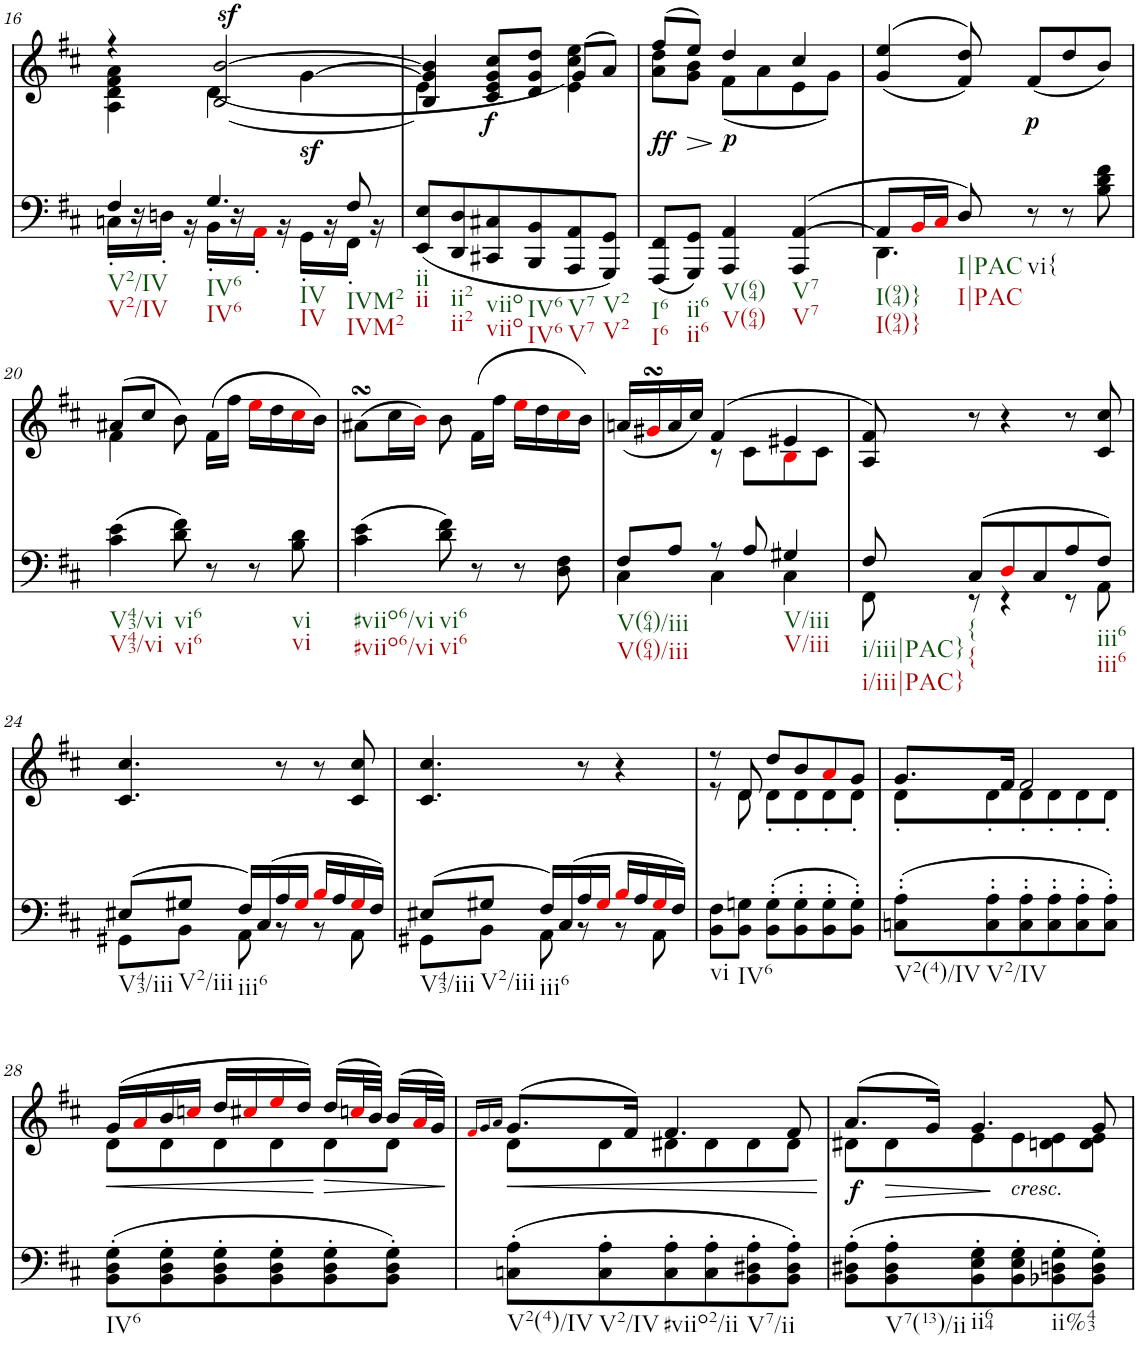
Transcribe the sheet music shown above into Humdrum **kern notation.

**kern	**dynam	**harte	**kern	**dynam
*part2	*part2	*part2	*part1	*part1
*staff2	*staff2	*	*staff1	*staff1
*I"piano	*	*	*I"piano	*
*I'Pno	*	*	*I'Pno	*
!!LO:PB:g=z
*clefF4	*	*	*clefG2	*
*k[f#c#]	*	*	*k[f#c#]	*
*D:	*	*	*D:	*
*M3/4	*	*	*M3/4	*
=16	=16	=16	=16	=16
*^	*	*	*^	*
4F#/	16Cn'\LL	.	.	4r	4A\ 4d\ 4f#\ 4a\	.
.	16r	.	.	.	.	.
.	16Dn'\JJ	.	.	.	.	.
.	16r	.	.	.	.	.
!	!	!	!	!	!	!LO:DY:a
4.G/	16BB'\LL	.	.	([<2B/ [2b/	4d\	sf
.	16r	.	.	.	.	.
.	16AA'i\JJ	.	.	.	.	.
.	16r	.	.	.	.	.
!	!	!	!	!	!	!LO:DY:b
.	16GG'\LL	.	.	.	[>4g\	sf
.	16r	.	.	.	.	.
8F#/	16FF#'\JJ	.	.	.	.	.
.	16r	.	.	.	.	.
*v	*v	*	*	*	*	*
=17	=17	=17	=17	=17	=17
(8EE/ 8E/L	.	.	4B/] 4g/] 4b/]	4e\	.
8DD/ 8D/	.	.	.	.	.
!	!	!	!	!	!LO:DY:b
8CC#X/ 8C#X/	.	.	8c#/ 8e/ 8g/ 8cc#/L	4ryy	f
8BBB/ 8BB/	.	.	8d/ 8g/ 8dd/J	.	.
8AAA/ 8AA/	.	.	(>8g/L	4e\ 4cc#\ 4ee\)	.
8GGG/ 8GG/J)	.	.	8a/J)	.	.
=18	=18	=18	=18	=18	=18
!	!LO:DY:a	!	!	!	!
(8FFF#/ 8FF#/L	ff	.	(8ff#/L	8a\ 8dd\L	.
!	!	!	!	!	!LO:HP:b
8GGG/ 8GG/J)	.	.	8ee/J)	8g\ 8b\J	>
!	!LO:DY:a	!	!	!	!
4AAA/ 4AA/	p	.	4dd/	(8f#\L	]
.	.	.	.	8a\	.
(>4AAA/ [4AA/	.	.	4cc#/	8e\	.
.	.	.	.	8g\J)	.
*	*	*	*v	*v	*
=19	=19	=19	=19	=19
*^	*	*	*	*
8AA/L]	4.DD\	.	.	((>4g/ 4ee/	.
16BBi/L	.	.	.	.	.
16C#i/JJ	.	.	.	.	.
8D/)	.	.	.	8f#/ 8dd/))	.
!	!	!	!	!	!LO:DY:b
8r	4ryy	.	.	(8f#/L	p
8r	.	.	.	8dd/	.
8ryy	8B\ 8d\ 8f#\	.	.	8b/J)	.
*v	*v	*	*	*	*
!!LO:LB:g=z
=20	=20	=20	=20	=20
*	*	*	*^	*
(4c#\ 4e\	.	.	(8a#X/L	4f#\	.
.	.	.	8cc#/J	.	.
8d\ 8f#\)	.	.	8b\)	2ryy	.
8r	.	.	(>16f#\LL	.	.
.	.	.	16ff#\JJ	.	.
8r	.	.	16eei\LL	.	.
.	.	.	16dd\	.	.
8B\ 8d\	.	.	16cc#i\	.	.
.	.	.	16b\JJ)	.	.
*	*	*	*v	*v	*
=21	=21	=21	=21	=21
(4c#\ 4e\	.	.	(8a#XsSsS\L	.
.	.	.	16cc#\L	.
.	.	.	16bi\JJ)	.
8d\ 8f#\)	.	.	8b\	.
8r	.	.	(16f#\LL	.
.	.	.	16ff#\JJ	.
8r	.	.	16eei\LL	.
.	.	.	16dd\	.
8D\ 8F#\	.	.	16cc#i\	.
.	.	.	16b\JJ)	.
=22	=22	=22	=22	=22
*^	*	*	*^	*
8F#/L	4C#\	.	.	(<16an/LL	4ryy	.
.	.	.	.	16g#XsSsSi/	.	.
8A/J	.	.	.	16a/	.	.
.	.	.	.	16cc#/JJ)	.	.
8r	4C#\	.	.	(4f#/	8r	.
8A/	.	.	.	.	8c#\L	.
4G#X/	4C#\	.	.	4e#X/	8Bi\	.
.	.	.	.	.	8c#\J	.
*	*	*	*	*v	*v	*
=23	=23	=23	=23	=23	=23
8F#/	8FF#\	.	.	8A/ 8f#/)	.
!	!	!	!LO:H:n=1:kt={	!	!
!	!	!	!LO:H:n=2:kt={	!	!
(8C#/L	8r	.	N N	8r	.
8Di/	4r	.	.	4r	.
8C#/	.	.	.	.	.
8A/	8r	.	.	8r	.
8F#/J)	8AA\	.	.	8c#/ 8cc#/	.
!!LO:LB:g=z
=24	=24	=24	=24	=24	=24
(8E#X/L	8GG#X\L	.	.	4.c#/ 4.cc#/	.
8G#X/J	8BB\J	.	.	.	.
16F#/LL)	8AA\	.	.	.	.
(16C#/	.	.	.	.	.
16A/	8r	.	.	8r	.
16G#i/JJ	.	.	.	.	.
16Bi/LL	8r	.	.	8r	.
16A/	.	.	.	.	.
16G#i/	8AA\	.	.	8c#/ 8cc#/	.
16F#/JJ)	.	.	.	.	.
=25	=25	=25	=25	=25	=25
(8E#X/L	8GG#X\L	.	.	4.c#/ 4.cc#/	.
8G#X/J	8BB\J	.	.	.	.
16F#/LL)	8AA\	.	.	.	.
(16C#/	.	.	.	.	.
16A/	8r	.	.	8r	.
16G#i/JJ	.	.	.	.	.
16Bi/LL	8r	.	.	4r	.
16A/	.	.	.	.	.
16G#i/	8AA\	.	.	.	.
16F#/JJ)	.	.	.	.	.
*v	*v	*	*	*	*
=26	=26	=26	=26	=26
*	*	*	*^	*
8BB\ 8F#\L	.	.	8r	8r	.
8BB\ 8Gn\J	.	.	8d/	8d\	.
(8BB\' 8G\'L	.	.	8dd/L	8d'\L	.
8BB\' 8G\'	.	.	8b/	8d'\	.
8BB\' 8G\'	.	.	8ai/	8d'\	.
8BB\' 8G\'J)	.	.	8g/J	8d'\J	.
=27	=27	=27	=27	=27	=27
(8Cn\' 8A\'L	.	.	8.g/L	8d'\L	.
8C\' 8A\'	.	.	.	8d'\	.
.	.	.	16f#/Jk	.	.
8C\' 8A\'	.	.	2f#/	8d'\	.
8C\' 8A\'	.	.	.	8d'\	.
8C\' 8A\'	.	.	.	8d'\	.
8C\' 8A\'J)	.	.	.	8d'\J	.
!!LO:LB:g=z	!!
=28	=28	=28	=28	=28	=28
!	!	!	!	!	!LO:HP:b
(8BB\' 8D\' 8G\'L	.	.	(16g/LL	8d\L	<
.	.	.	16ai/	.	.
8BB\' 8D\' 8G\'	.	.	16b/	8d\	.
.	.	.	16ccni/JJ	.	.
8BB\' 8D\' 8G\'	.	.	16dd/LL	8d\	.
.	.	.	16cc#Xi/	.	.
8BB\' 8D\' 8G\'	.	.	16eei/	8d\	.
.	.	.	16dd/JJ)	.	.
!	!	!	!	!	!LO:HP:n=1:b
8BB\' 8D\' 8G\'	.	.	(16dd/LL	8d\	[ >
.	.	.	32ccni/L	.	.
.	.	.	32b/JJJ)	.	.
8BB\' 8D\' 8G\'J)	.	.	(16b/LL	8d\J	.
.	.	.	32ai/L	.	.
.	.	.	32g/JJJ)	.	.
*	*	*	*v	*v	*
.	.	.	.	]
=29	=29	=29	=29	=29
.	.	.	16qf#i/LL	.
.	.	.	16qg/	.
.	.	.	16qa/JJ	.
*	*	*	*^	*
(8Cn\' 8A\'L	.	.	(8.g/L	8d\L	.
8C\' 8A\'	.	.	.	8d\	.
.	.	.	16f#/Jk)	.	.
8C\' 8A\'	.	.	4.f#/	8d#X\	.
8C\' 8A\'	.	.	.	8d#\	.
8BB\' 8D#X\' 8A\'	.	.	.	8d#\	.
8BB\' 8D#\' 8A\'J)	.	.	8f#/	8d#\J	.
=30	=30	=30	=30	=30	=30
!	!LO:DY:a	!	!	!	!
(8BB\' 8D#X\' 8A\'L	f	.	(8.a/L	8d#X\L	.
8BB\' 8D#\' 8A\'	.	.	.	8d#\	.
.	.	.	16g/Jk)	.	.
8BB\' 8E\' 8G\'	.	.	4.g/	8e\	.
!	!	!	!	!LO:TX:b:i:t=cresc.	!
8BB\' 8E\' 8G\'	.	.	.	8e\	.
8BB-X\' 8Dn\' 8G\'	.	.	.	8dn\ 8e\	.
8BB-\' 8D\' 8G\'J)	.	.	8g/	8d\ 8e\J	.
*	*	*	*v	*v	*
=	=	=	=	=
*-	*-	*-	*-	*-
